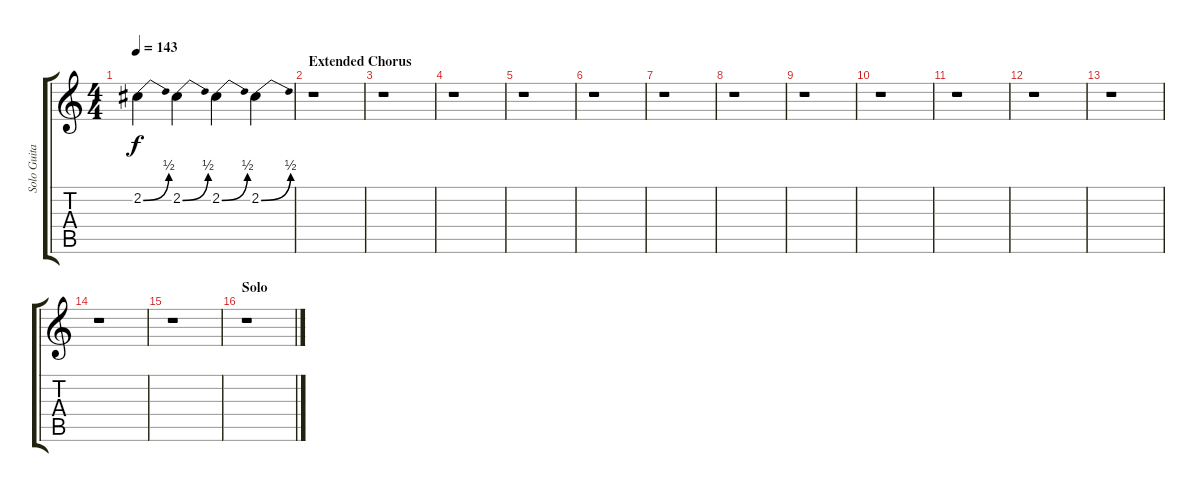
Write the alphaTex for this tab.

\track ("Solo Guitar" "Solo Guita") {instrument overdrivenguitar}
\staff {score tabs}
\tuning (E4 B3 G3 D3 A2 E2) {hide}
\ts (4 4)
\tempo 143
\clef g2
\ks c
2.2{be (bend 0 0 60 2)}.4{dy f} 2.2{be (bend 0 0 60 2)}.4 2.2{be (bend 0 0 60 2)}.4 2.2{be (bend 0 0 60 2)}.4 |
\section ("" "Extended Chorus")
r.1 |
r.1 |
r.1 |
r.1 |
r.1 |
r.1 |
r.1 |
r.1 |
r.1 |
r.1 |
r.1 |
r.1 |
r.1 |
r.1 |
\section ("" "Solo")
r.1
